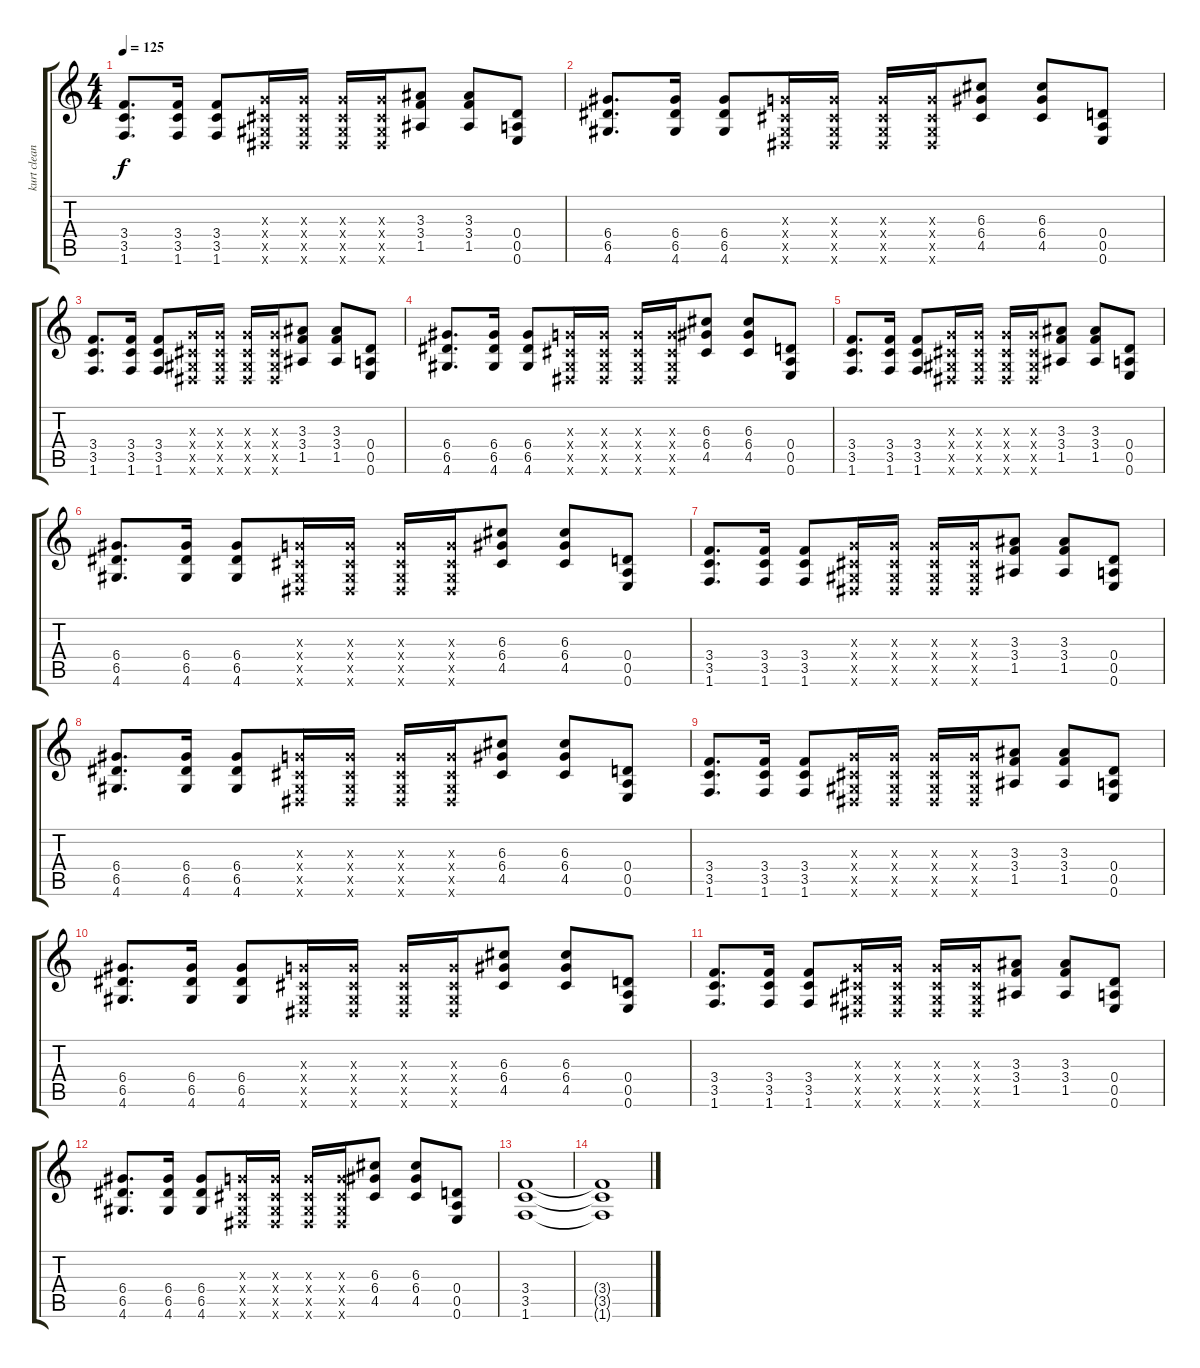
\track ("kurt clean" "kurt clean") {instrument electricguitarclean}
\staff {score tabs}
\tuning (E4 B3 G3 D3 A2 E2) {hide}
\ts (4 4)
\tempo 125
\clef g2
\ks c
(3.4 3.5 1.6).8{d dy f} (3.4 3.5 1.6).16 (3.4 3.5 1.6).8 (0.3{x} -1.4{x} -1.5{x} -1.6{x}).16 (0.3{x} -1.4{x} -1.5{x} -1.6{x}).16 (0.3{x} -1.4{x} -1.5{x} -1.6{x}).16 (0.3{x} -1.4{x} -1.5{x} -1.6{x}).16 (3.3 3.4 1.5).8 (3.3 3.4 1.5).8 (0.4 0.5 0.6).8 |
(6.4 6.5 4.6).8{d} (6.4 6.5 4.6).16 (6.4 6.5 4.6).8 (0.3{x} -1.4{x} -1.5{x} -1.6{x}).16 (0.3{x} -1.4{x} -1.5{x} -1.6{x}).16 (0.3{x} -1.4{x} -1.5{x} -1.6{x}).16 (0.3{x} -1.4{x} -1.5{x} -1.6{x}).16 (6.3 6.4 4.5).8 (6.3 6.4 4.5).8 (0.4 0.5 0.6).8 |
(3.4 3.5 1.6).8{d} (3.4 3.5 1.6).16 (3.4 3.5 1.6).8 (0.3{x} -1.4{x} -1.5{x} -1.6{x}).16 (0.3{x} -1.4{x} -1.5{x} -1.6{x}).16 (0.3{x} -1.4{x} -1.5{x} -1.6{x}).16 (0.3{x} -1.4{x} -1.5{x} -1.6{x}).16 (3.3 3.4 1.5).8 (3.3 3.4 1.5).8 (0.4 0.5 0.6).8 |
(6.4 6.5 4.6).8{d} (6.4 6.5 4.6).16 (6.4 6.5 4.6).8 (0.3{x} -1.4{x} -1.5{x} -1.6{x}).16 (0.3{x} -1.4{x} -1.5{x} -1.6{x}).16 (0.3{x} -1.4{x} -1.5{x} -1.6{x}).16 (0.3{x} -1.4{x} -1.5{x} -1.6{x}).16 (6.3 6.4 4.5).8 (6.3 6.4 4.5).8 (0.4 0.5 0.6).8 |
(3.4 3.5 1.6).8{d} (3.4 3.5 1.6).16 (3.4 3.5 1.6).8 (0.3{x} -1.4{x} -1.5{x} -1.6{x}).16 (0.3{x} -1.4{x} -1.5{x} -1.6{x}).16 (0.3{x} -1.4{x} -1.5{x} -1.6{x}).16 (0.3{x} -1.4{x} -1.5{x} -1.6{x}).16 (3.3 3.4 1.5).8 (3.3 3.4 1.5).8 (0.4 0.5 0.6).8 |
(6.4 6.5 4.6).8{d} (6.4 6.5 4.6).16 (6.4 6.5 4.6).8 (0.3{x} -1.4{x} -1.5{x} -1.6{x}).16 (0.3{x} -1.4{x} -1.5{x} -1.6{x}).16 (0.3{x} -1.4{x} -1.5{x} -1.6{x}).16 (0.3{x} -1.4{x} -1.5{x} -1.6{x}).16 (6.3 6.4 4.5).8 (6.3 6.4 4.5).8 (0.4 0.5 0.6).8 |
(3.4 3.5 1.6).8{d} (3.4 3.5 1.6).16 (3.4 3.5 1.6).8 (0.3{x} -1.4{x} -1.5{x} -1.6{x}).16 (0.3{x} -1.4{x} -1.5{x} -1.6{x}).16 (0.3{x} -1.4{x} -1.5{x} -1.6{x}).16 (0.3{x} -1.4{x} -1.5{x} -1.6{x}).16 (3.3 3.4 1.5).8 (3.3 3.4 1.5).8 (0.4 0.5 0.6).8 |
(6.4 6.5 4.6).8{d} (6.4 6.5 4.6).16 (6.4 6.5 4.6).8 (0.3{x} -1.4{x} -1.5{x} -1.6{x}).16 (0.3{x} -1.4{x} -1.5{x} -1.6{x}).16 (0.3{x} -1.4{x} -1.5{x} -1.6{x}).16 (0.3{x} -1.4{x} -1.5{x} -1.6{x}).16 (6.3 6.4 4.5).8 (6.3 6.4 4.5).8 (0.4 0.5 0.6).8 |
(3.4 3.5 1.6).8{d} (3.4 3.5 1.6).16 (3.4 3.5 1.6).8 (0.3{x} -1.4{x} -1.5{x} -1.6{x}).16 (0.3{x} -1.4{x} -1.5{x} -1.6{x}).16 (0.3{x} -1.4{x} -1.5{x} -1.6{x}).16 (0.3{x} -1.4{x} -1.5{x} -1.6{x}).16 (3.3 3.4 1.5).8 (3.3 3.4 1.5).8 (0.4 0.5 0.6).8 |
(6.4 6.5 4.6).8{d} (6.4 6.5 4.6).16 (6.4 6.5 4.6).8 (0.3{x} -1.4{x} -1.5{x} -1.6{x}).16 (0.3{x} -1.4{x} -1.5{x} -1.6{x}).16 (0.3{x} -1.4{x} -1.5{x} -1.6{x}).16 (0.3{x} -1.4{x} -1.5{x} -1.6{x}).16 (6.3 6.4 4.5).8 (6.3 6.4 4.5).8 (0.4 0.5 0.6).8 |
(3.4 3.5 1.6).8{d} (3.4 3.5 1.6).16 (3.4 3.5 1.6).8 (0.3{x} -1.4{x} -1.5{x} -1.6{x}).16 (0.3{x} -1.4{x} -1.5{x} -1.6{x}).16 (0.3{x} -1.4{x} -1.5{x} -1.6{x}).16 (0.3{x} -1.4{x} -1.5{x} -1.6{x}).16 (3.3 3.4 1.5).8 (3.3 3.4 1.5).8 (0.4 0.5 0.6).8 |
(6.4 6.5 4.6).8{d} (6.4 6.5 4.6).16 (6.4 6.5 4.6).8 (0.3{x} -1.4{x} -1.5{x} -1.6{x}).16 (0.3{x} -1.4{x} -1.5{x} -1.6{x}).16 (0.3{x} -1.4{x} -1.5{x} -1.6{x}).16 (0.3{x} -1.4{x} -1.5{x} -1.6{x}).16 (6.3 6.4 4.5).8 (6.3 6.4 4.5).8 (0.4 0.5 0.6).8 |
(3.4 3.5 1.6).1 |
(3.4{t} 3.5{t} 1.6{t}).1
